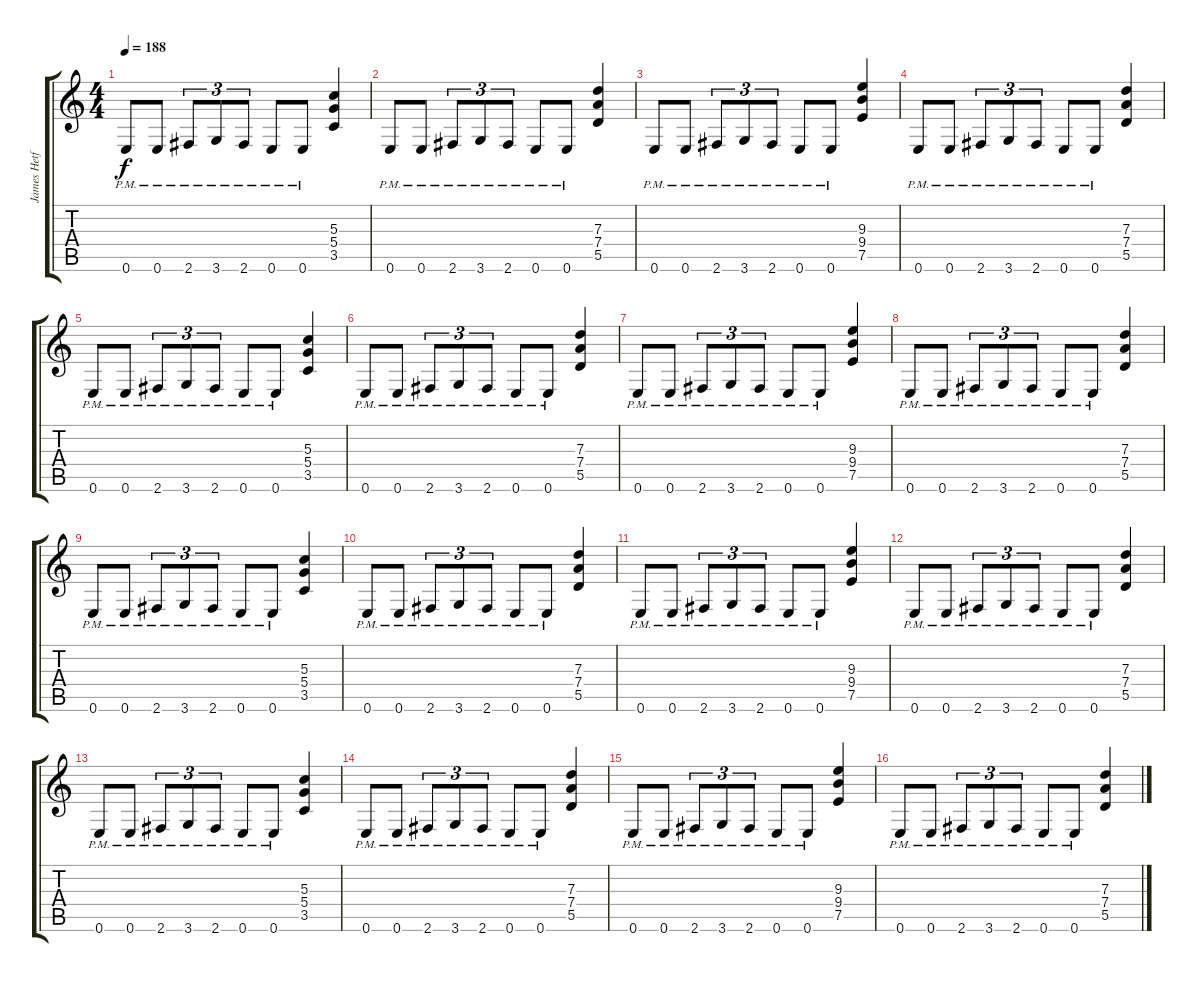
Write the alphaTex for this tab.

\track ("James Hetfield" "James Hetf") {instrument distortionguitar}
\staff {score tabs}
\tuning (E4 B3 G3 D3 A2 E2) {hide}
\ts (4 4)
\tempo 188
\clef g2
\ks c
0.6{pm}.8{dy f} 0.6{pm}.8 2.6{pm}.8{tu (3 2)} 3.6{pm}.8{tu (3 2)} 2.6{pm}.8{tu (3 2)} 0.6{pm}.8 0.6{pm}.8 (5.3 5.4 3.5).4 |
0.6{pm}.8 0.6{pm}.8 2.6{pm}.8{tu (3 2)} 3.6{pm}.8{tu (3 2)} 2.6{pm}.8{tu (3 2)} 0.6{pm}.8 0.6{pm}.8 (7.3 7.4 5.5).4 |
0.6{pm}.8 0.6{pm}.8 2.6{pm}.8{tu (3 2)} 3.6{pm}.8{tu (3 2)} 2.6{pm}.8{tu (3 2)} 0.6{pm}.8 0.6{pm}.8 (9.3 9.4 7.5).4 |
0.6{pm}.8 0.6{pm}.8 2.6{pm}.8{tu (3 2)} 3.6{pm}.8{tu (3 2)} 2.6{pm}.8{tu (3 2)} 0.6{pm}.8 0.6{pm}.8 (7.3 7.4 5.5).4 |
0.6{pm}.8 0.6{pm}.8 2.6{pm}.8{tu (3 2)} 3.6{pm}.8{tu (3 2)} 2.6{pm}.8{tu (3 2)} 0.6{pm}.8 0.6{pm}.8 (5.3 5.4 3.5).4 |
0.6{pm}.8 0.6{pm}.8 2.6{pm}.8{tu (3 2)} 3.6{pm}.8{tu (3 2)} 2.6{pm}.8{tu (3 2)} 0.6{pm}.8 0.6{pm}.8 (7.3 7.4 5.5).4 |
0.6{pm}.8 0.6{pm}.8 2.6{pm}.8{tu (3 2)} 3.6{pm}.8{tu (3 2)} 2.6{pm}.8{tu (3 2)} 0.6{pm}.8 0.6{pm}.8 (9.3 9.4 7.5).4 |
0.6{pm}.8 0.6{pm}.8 2.6{pm}.8{tu (3 2)} 3.6{pm}.8{tu (3 2)} 2.6{pm}.8{tu (3 2)} 0.6{pm}.8 0.6{pm}.8 (7.3 7.4 5.5).4 |
0.6{pm}.8 0.6{pm}.8 2.6{pm}.8{tu (3 2)} 3.6{pm}.8{tu (3 2)} 2.6{pm}.8{tu (3 2)} 0.6{pm}.8 0.6{pm}.8 (5.3 5.4 3.5).4 |
0.6{pm}.8 0.6{pm}.8 2.6{pm}.8{tu (3 2)} 3.6{pm}.8{tu (3 2)} 2.6{pm}.8{tu (3 2)} 0.6{pm}.8 0.6{pm}.8 (7.3 7.4 5.5).4 |
0.6{pm}.8 0.6{pm}.8 2.6{pm}.8{tu (3 2)} 3.6{pm}.8{tu (3 2)} 2.6{pm}.8{tu (3 2)} 0.6{pm}.8 0.6{pm}.8 (9.3 9.4 7.5).4 |
0.6{pm}.8 0.6{pm}.8 2.6{pm}.8{tu (3 2)} 3.6{pm}.8{tu (3 2)} 2.6{pm}.8{tu (3 2)} 0.6{pm}.8 0.6{pm}.8 (7.3 7.4 5.5).4 |
0.6{pm}.8 0.6{pm}.8 2.6{pm}.8{tu (3 2)} 3.6{pm}.8{tu (3 2)} 2.6{pm}.8{tu (3 2)} 0.6{pm}.8 0.6{pm}.8 (5.3 5.4 3.5).4 |
0.6{pm}.8 0.6{pm}.8 2.6{pm}.8{tu (3 2)} 3.6{pm}.8{tu (3 2)} 2.6{pm}.8{tu (3 2)} 0.6{pm}.8 0.6{pm}.8 (7.3 7.4 5.5).4 |
0.6{pm}.8 0.6{pm}.8 2.6{pm}.8{tu (3 2)} 3.6{pm}.8{tu (3 2)} 2.6{pm}.8{tu (3 2)} 0.6{pm}.8 0.6{pm}.8 (9.3 9.4 7.5).4 |
0.6{pm}.8 0.6{pm}.8 2.6{pm}.8{tu (3 2)} 3.6{pm}.8{tu (3 2)} 2.6{pm}.8{tu (3 2)} 0.6{pm}.8 0.6{pm}.8 (7.3 7.4 5.5).4
